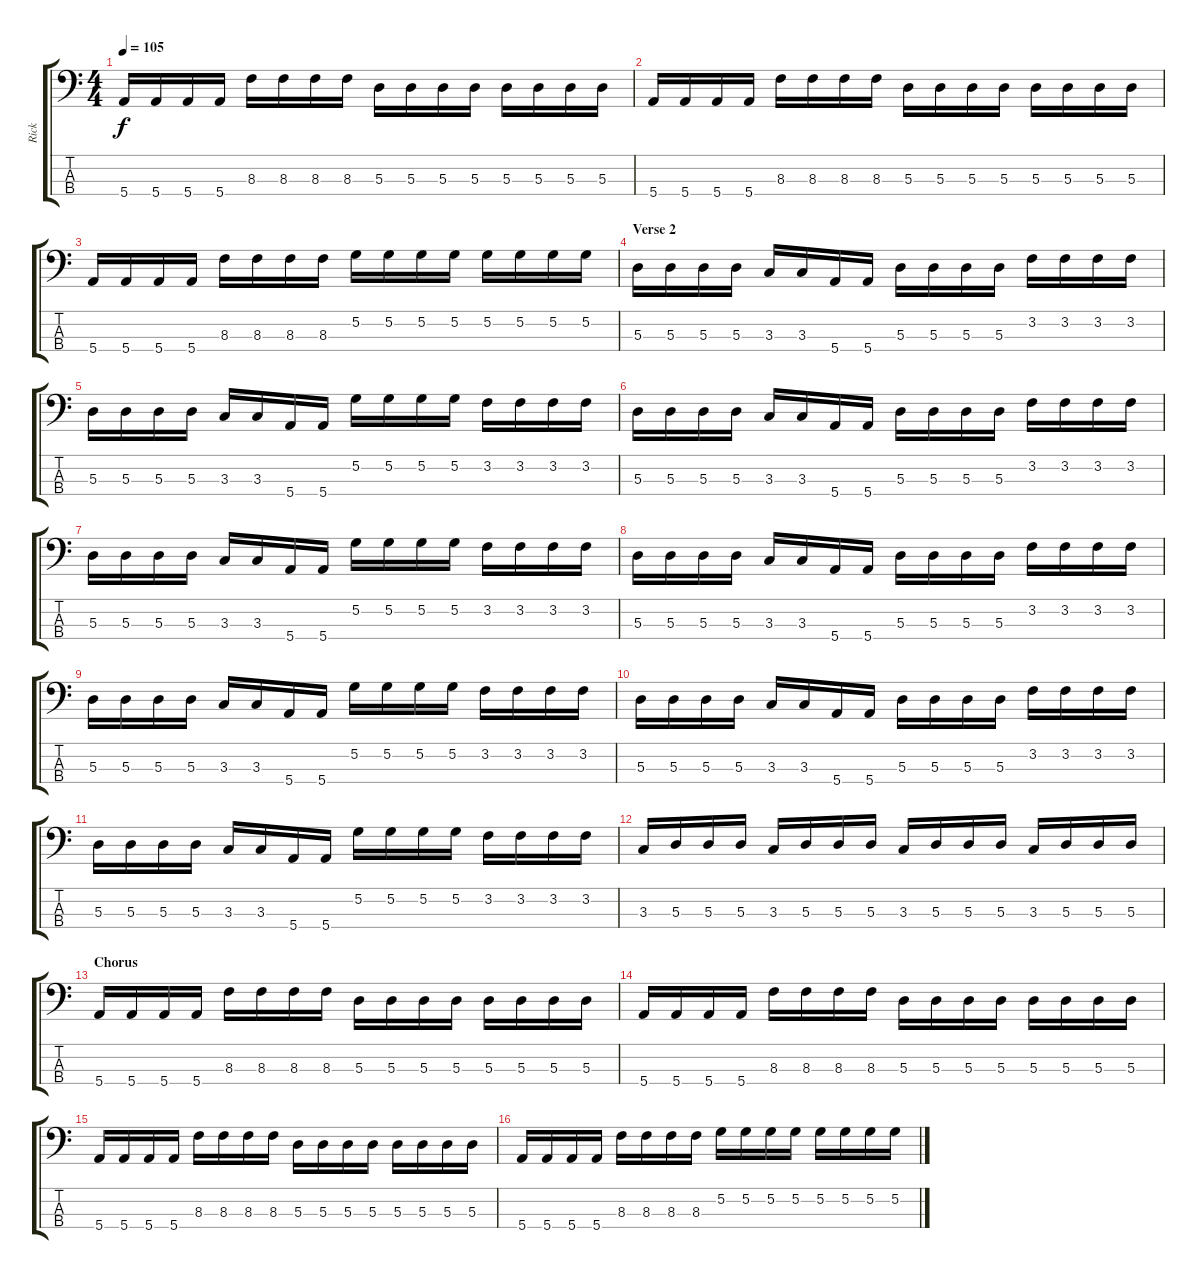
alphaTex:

\track ("Rick" "Rick") {instrument electricbasspick}
\staff {score tabs}
\tuning (G2 D2 A1 E1) {hide}
\ts (4 4)
\tempo 105
\clef f4
\ks c
5.4.16{dy f} 5.4.16 5.4.16 5.4.16 8.3.16 8.3.16 8.3.16 8.3.16 5.3.16 5.3.16 5.3.16 5.3.16 5.3.16 5.3.16 5.3.16 5.3.16 |
5.4.16 5.4.16 5.4.16 5.4.16 8.3.16 8.3.16 8.3.16 8.3.16 5.3.16 5.3.16 5.3.16 5.3.16 5.3.16 5.3.16 5.3.16 5.3.16 |
5.4.16 5.4.16 5.4.16 5.4.16 8.3.16 8.3.16 8.3.16 8.3.16 5.2.16 5.2.16 5.2.16 5.2.16 5.2.16 5.2.16 5.2.16 5.2.16 |
\section ("" "Verse 2")
5.3.16 5.3.16 5.3.16 5.3.16 3.3.16 3.3.16 5.4.16 5.4.16 5.3.16 5.3.16 5.3.16 5.3.16 3.2.16 3.2.16 3.2.16 3.2.16 |
5.3.16 5.3.16 5.3.16 5.3.16 3.3.16 3.3.16 5.4.16 5.4.16 5.2.16 5.2.16 5.2.16 5.2.16 3.2.16 3.2.16 3.2.16 3.2.16 |
5.3.16 5.3.16 5.3.16 5.3.16 3.3.16 3.3.16 5.4.16 5.4.16 5.3.16 5.3.16 5.3.16 5.3.16 3.2.16 3.2.16 3.2.16 3.2.16 |
5.3.16 5.3.16 5.3.16 5.3.16 3.3.16 3.3.16 5.4.16 5.4.16 5.2.16 5.2.16 5.2.16 5.2.16 3.2.16 3.2.16 3.2.16 3.2.16 |
5.3.16 5.3.16 5.3.16 5.3.16 3.3.16 3.3.16 5.4.16 5.4.16 5.3.16 5.3.16 5.3.16 5.3.16 3.2.16 3.2.16 3.2.16 3.2.16 |
5.3.16 5.3.16 5.3.16 5.3.16 3.3.16 3.3.16 5.4.16 5.4.16 5.2.16 5.2.16 5.2.16 5.2.16 3.2.16 3.2.16 3.2.16 3.2.16 |
5.3.16 5.3.16 5.3.16 5.3.16 3.3.16 3.3.16 5.4.16 5.4.16 5.3.16 5.3.16 5.3.16 5.3.16 3.2.16 3.2.16 3.2.16 3.2.16 |
5.3.16 5.3.16 5.3.16 5.3.16 3.3.16 3.3.16 5.4.16 5.4.16 5.2.16 5.2.16 5.2.16 5.2.16 3.2.16 3.2.16 3.2.16 3.2.16 |
3.3.16 5.3.16 5.3.16 5.3.16 3.3.16 5.3.16 5.3.16 5.3.16 3.3.16 5.3.16 5.3.16 5.3.16 3.3.16 5.3.16 5.3.16 5.3.16 |
\section ("" "Chorus")
5.4.16 5.4.16 5.4.16 5.4.16 8.3.16 8.3.16 8.3.16 8.3.16 5.3.16 5.3.16 5.3.16 5.3.16 5.3.16 5.3.16 5.3.16 5.3.16 |
5.4.16 5.4.16 5.4.16 5.4.16 8.3.16 8.3.16 8.3.16 8.3.16 5.3.16 5.3.16 5.3.16 5.3.16 5.3.16 5.3.16 5.3.16 5.3.16 |
5.4.16 5.4.16 5.4.16 5.4.16 8.3.16 8.3.16 8.3.16 8.3.16 5.3.16 5.3.16 5.3.16 5.3.16 5.3.16 5.3.16 5.3.16 5.3.16 |
5.4.16 5.4.16 5.4.16 5.4.16 8.3.16 8.3.16 8.3.16 8.3.16 5.2.16 5.2.16 5.2.16 5.2.16 5.2.16 5.2.16 5.2.16 5.2.16
